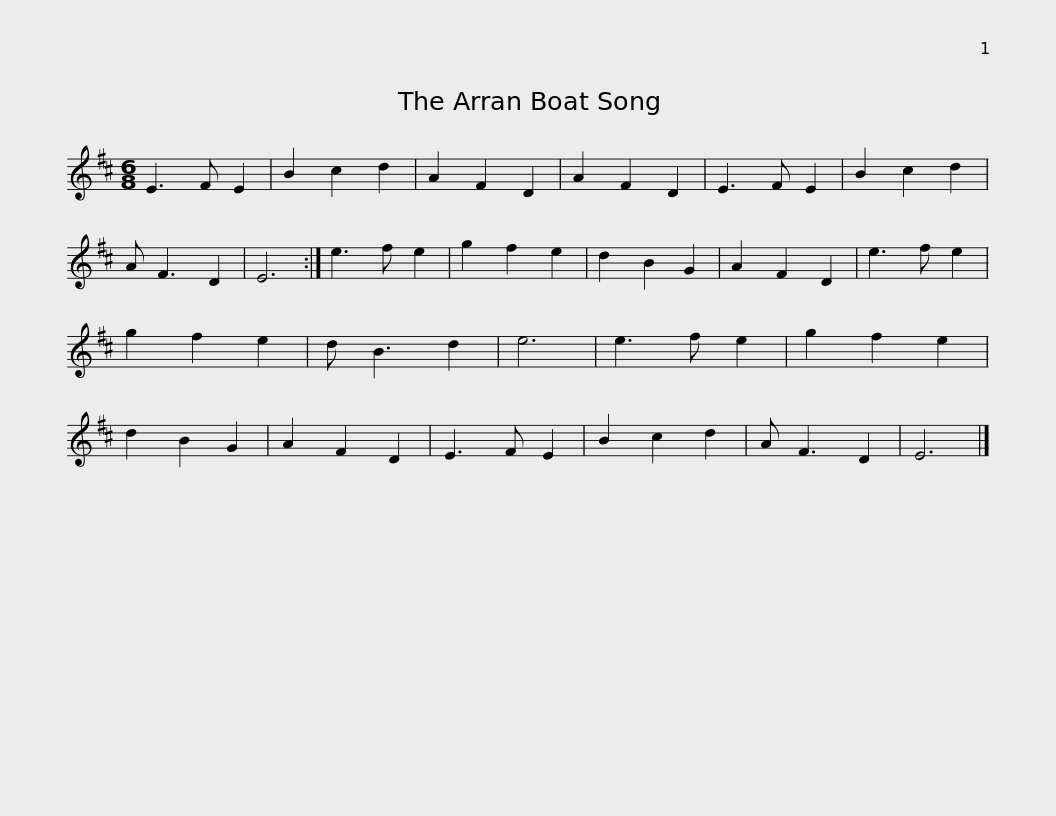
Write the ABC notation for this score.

X:1
L:1/8
M:6/8
I:linebreak $
K:D
V:1 treble
V:1
 E3 F E2 | B2 c2 d2 | A2 F2 D2 | A2 F2 D2 | E3 F E2 | %5
 B2 c2 d2 | A F3 D2 | E6 :| e3 f e2 | g2 f2 e2 | %10
 d2 B2 G2 | A2 F2 D2 |$ e3 f e2 | g2 f2 e2 | d B3 d2 | %15
 e6 | e3 f e2 | g2 f2 e2 | d2 B2 G2 | A2 F2 D2 | %20
 E3 F E2 | B2 c2 d2 | A F3 D2 | E6 |] %24
